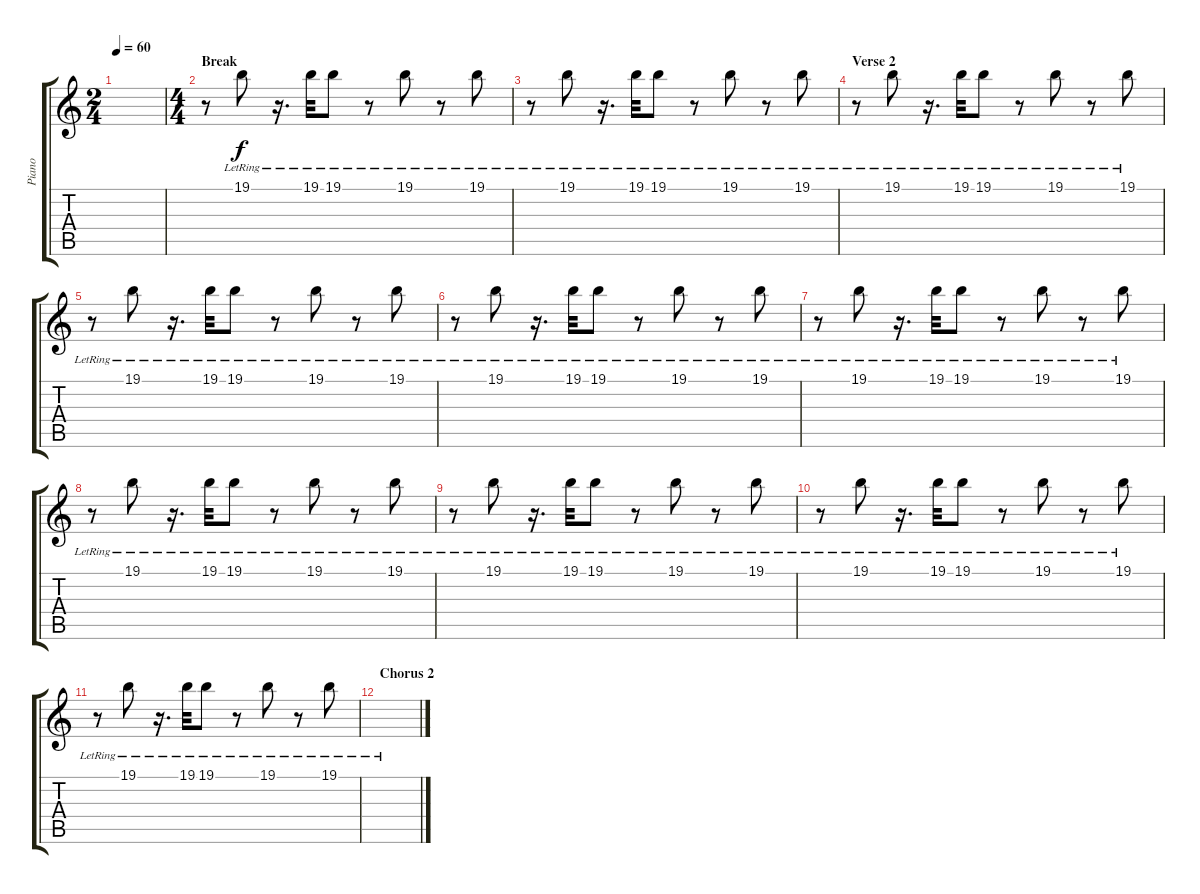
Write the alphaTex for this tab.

\track ("Piano" "Piano") {instrument brightacousticpiano}
\staff {score tabs}
\tuning (E4 B3 G3 D3 A2 E2) {hide}
\ts (2 4)
\tempo 60
\clef g2
\ks c
|
\ts (4 4)
\section ("" "Break")
r.8 19.1{lr}.8 r.16{d} 19.1{lr}.32 19.1{lr}.8 r.8 19.1{lr}.8 r.8 19.1{lr}.8 |
r.8 19.1{lr}.8 r.16{d} 19.1{lr}.32 19.1{lr}.8 r.8 19.1{lr}.8 r.8 19.1{lr}.8 |
\section ("" "Verse 2")
r.8 19.1{lr}.8 r.16{d} 19.1{lr}.32 19.1{lr}.8 r.8 19.1{lr}.8 r.8 19.1{lr}.8 |
r.8 19.1{lr}.8 r.16{d} 19.1{lr}.32 19.1{lr}.8 r.8 19.1{lr}.8 r.8 19.1{lr}.8 |
r.8 19.1{lr}.8 r.16{d} 19.1{lr}.32 19.1{lr}.8 r.8 19.1{lr}.8 r.8 19.1{lr}.8 |
r.8 19.1{lr}.8 r.16{d} 19.1{lr}.32 19.1{lr}.8 r.8 19.1{lr}.8 r.8 19.1{lr}.8 |
r.8 19.1{lr}.8 r.16{d} 19.1{lr}.32 19.1{lr}.8 r.8 19.1{lr}.8 r.8 19.1{lr}.8 |
r.8 19.1{lr}.8 r.16{d} 19.1{lr}.32 19.1{lr}.8 r.8 19.1{lr}.8 r.8 19.1{lr}.8 |
r.8 19.1{lr}.8 r.16{d} 19.1{lr}.32 19.1{lr}.8 r.8 19.1{lr}.8 r.8 19.1{lr}.8 |
r.8 19.1{lr}.8 r.16{d} 19.1{lr}.32 19.1{lr}.8 r.8 19.1{lr}.8 r.8 19.1{lr}.8 |
\section ("" "Chorus 2")
